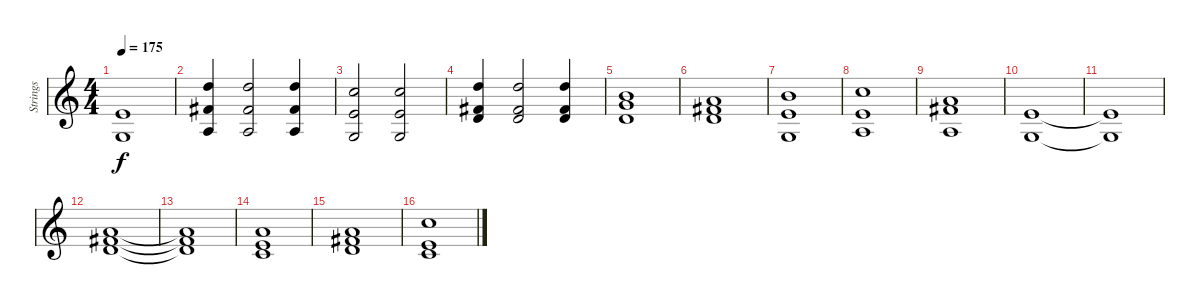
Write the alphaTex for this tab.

\track ("Strings" "Strings") {instrument violin}
\staff {score}
\tuning (E5 A4 D4 G3) {hide}
\ts (4 4)
\tempo 175
\clef g2
\ks c
(2.3 0.4).1{dy f} |
(5.2 4.3 2.4).4 (5.2 4.3 2.4).2 (5.2 4.3 2.4).4 |
(3.2 2.3 0.4).2 (3.2 2.3 0.4).2 |
(5.2 4.3 7.4).4 (5.2 4.3 7.4).2 (5.2 4.3 7.4).4 |
(2.2 5.3 7.4).1 |
(0.2 4.3 7.4).1 |
(2.2 2.3 0.4).1 |
(3.2 2.3 2.4).1 |
(0.2 4.3 2.4).1 |
(2.3 0.4).1 |
(2.3{t} 0.4{t}).1 |
(0.2 4.3 7.4).1 |
(0.2{t} 4.3{t} 7.4{t}).1 |
(0.2 2.3 5.4).1 |
(0.2 4.3 7.4).1 |
(3.2 2.3 5.4).1
